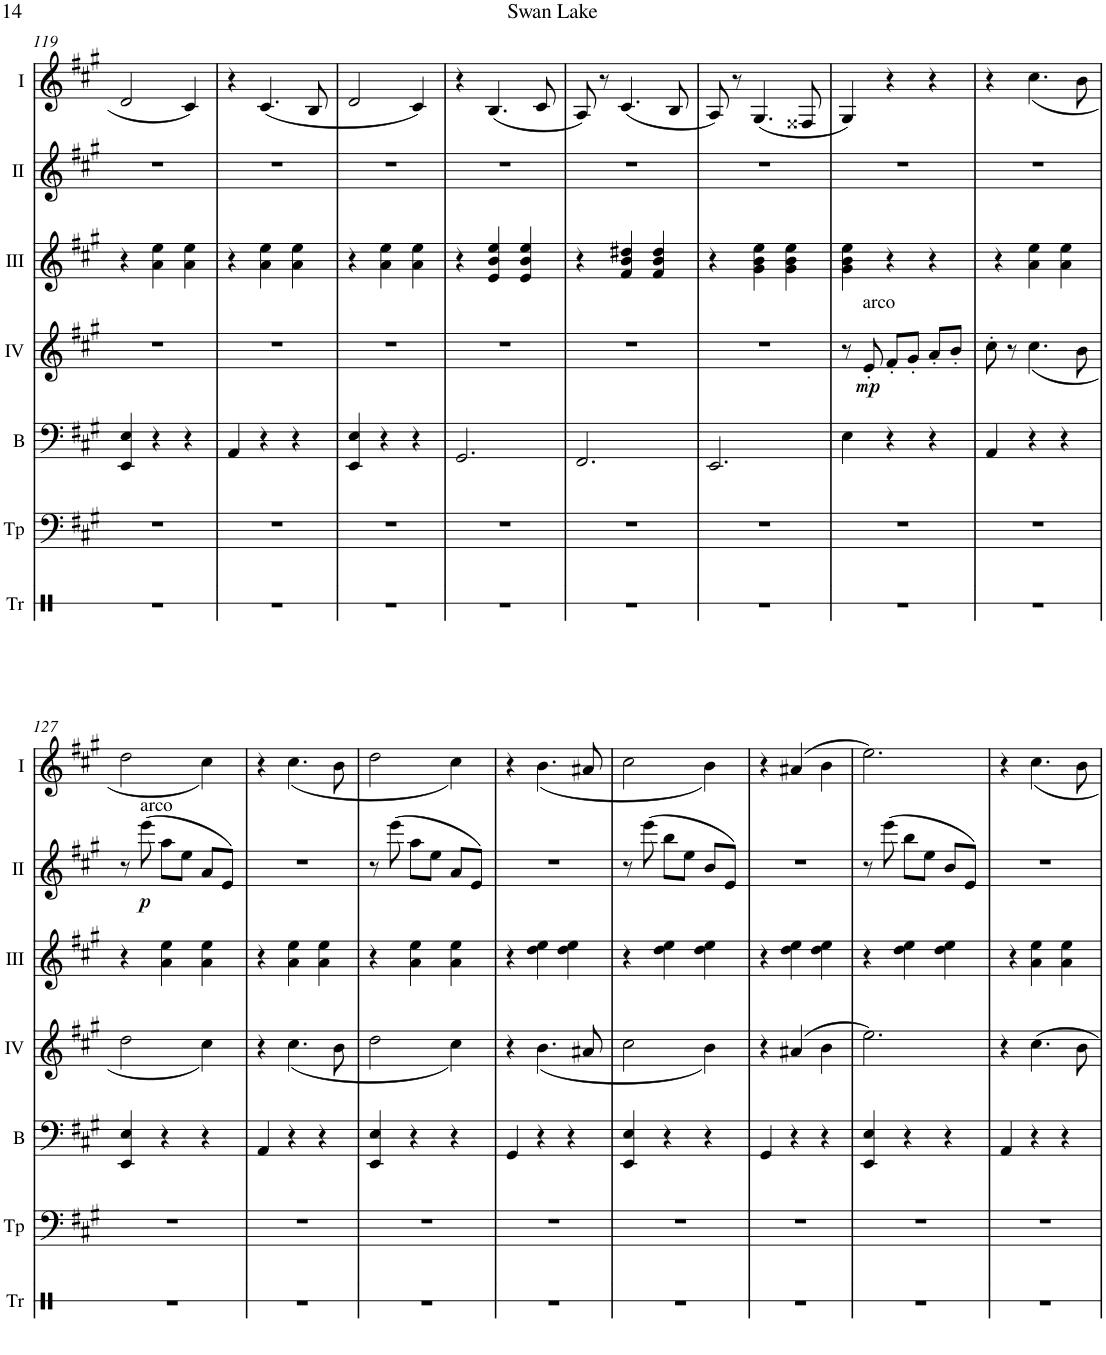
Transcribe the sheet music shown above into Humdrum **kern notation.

**kern	**kern	**kern	**kern	**dynam	**kern	**kern	**dynam	**kern
*part7	*part6	*part5	*part4	*part4	*part3	*part2	*part2	*part1
*staff7	*staff6	*staff5	*staff4	*staff4	*staff3	*staff2	*staff2	*staff1
*I"Triangle	*I"Timp.	*I"Bass	*I"Acc. 4	*	*I"Acc. 3	*I"Acc. 2	*	*I"Acc. 1
*I'Tr	*I'Tp	*I'B	*	*	*	*	*	*
!!LO:PB:g=z
*clefX	*clefF4	*clefF4	*clefG2	*	*clefG2	*clefG2	*	*clefG2
*	*	*Trd7c12	*Trd7c12	*	*Trd7c12	*	*	*
*k[]	*k[f#c#g#]	*k[f#c#g#]	*k[f#c#g#]	*	*k[f#c#g#]	*k[f#c#g#]	*	*k[f#c#g#]
*M3/4	*M3/4	*M3/4	*M3/4	*	*M3/4	*M3/4	*	*M3/4
=119	=119	=119	=119	=119	=119	=119	=119	=119
2.r	2.r	4EE/ 4E/	2.r	.	4r	2.r	.	2d/
.	.	4r	.	.	4a\ 4ee\	.	.	.
.	.	4r	.	.	4a\ 4ee\	.	.	4c#/
=120	=120	=120	=120	=120	=120	=120	=120	=120
2.r	2.r	4AA/	2.r	.	4r	2.r	.	4r
.	.	4r	.	.	4a\ 4ee\	.	.	(<4.c#/
.	.	4r	.	.	4a\ 4ee\	.	.	.
.	.	.	.	.	.	.	.	8B/
=121	=121	=121	=121	=121	=121	=121	=121	=121
2.r	2.r	4EE/ 4E/	2.r	.	4r	2.r	.	2d/
.	.	4r	.	.	4a\ 4ee\	.	.	.
.	.	4r	.	.	4a\ 4ee\	.	.	4c#/)
=122	=122	=122	=122	=122	=122	=122	=122	=122
2.r	2.r	2.GG#/	2.r	.	4r	2.r	.	4r
.	.	.	.	.	4e/ 4b/ 4ee/	.	.	(4.B/
.	.	.	.	.	4e/ 4b/ 4ee/	.	.	.
.	.	.	.	.	.	.	.	8c#/
=123	=123	=123	=123	=123	=123	=123	=123	=123
2.r	2.r	2.FF#/	2.r	.	4r	2.r	.	8A/)
.	.	.	.	.	.	.	.	8r
.	.	.	.	.	4f#/ 4b/ 4dd#X/	.	.	(4.c#/
.	.	.	.	.	4f#/ 4b/ 4dd#/	.	.	.
.	.	.	.	.	.	.	.	8B/
=124	=124	=124	=124	=124	=124	=124	=124	=124
2.r	2.r	2.EE/	2.r	.	4r	2.r	.	8A/)
.	.	.	.	.	.	.	.	8r
.	.	.	.	.	4g#\ 4b\ 4ee\	.	.	(4.G#/
.	.	.	.	.	4g#\ 4b\ 4ee\	.	.	.
.	.	.	.	.	.	.	.	8F##X/
=125	=125	=125	=125	=125	=125	=125	=125	=125
2.r	2.r	4E\	8r	.	4g#\ 4b\ 4ee\	2.r	.	4G#/)
!	!	!	!LO:TX:a:t=arco	!	!	!	!	!
!	!	!	!	!LO:DY:b	!	!	!	!
.	.	.	8e'/	mp	.	.	.	.
.	.	4r	8f#'/L	.	4r	.	.	4r
.	.	.	8g#'/J	.	.	.	.	.
.	.	4r	8a'/L	.	4r	.	.	4r
.	.	.	8b'/J	.	.	.	.	.
=126	=126	=126	=126	=126	=126	=126	=126	=126
2.r	2.r	4AA/	8cc#'\	.	4r	2.r	.	4r
.	.	.	8r	.	.	.	.	.
.	.	4r	(<4.cc#\	.	4a\ 4ee\	.	.	(<4.cc#\
.	.	4r	.	.	4a\ 4ee\	.	.	.
.	.	.	8b\	.	.	.	.	8b\
!!LO:LB:g=z
=127	=127	=127	=127	=127	=127	=127	=127	=127
2.r	2.r	4EE/ 4E/	2dd\	.	4r	8r	.	2dd\
!	!	!	!	!	!	!LO:TX:a:t=arco	!	!
!	!	!	!	!	!	!	!LO:DY:b	!
.	.	.	.	.	.	(8eee\	p	.
.	.	4r	.	.	4a\ 4ee\	8aa\L	.	.
.	.	.	.	.	.	8ee\J	.	.
.	.	4r	4cc#\)	.	4a\ 4ee\	8a/L	.	4cc#\)
.	.	.	.	.	.	8e/J)	.	.
=128	=128	=128	=128	=128	=128	=128	=128	=128
2.r	2.r	4AA/	4r	.	4r	2.r	.	4r
.	.	4r	(<4.cc#\	.	4a\ 4ee\	.	.	(<4.cc#\
.	.	4r	.	.	4a\ 4ee\	.	.	.
.	.	.	8b\	.	.	.	.	8b\
=129	=129	=129	=129	=129	=129	=129	=129	=129
2.r	2.r	4EE/ 4E/	2dd\	.	4r	8r	.	2dd\
.	.	.	.	.	.	(8eee\	.	.
.	.	4r	.	.	4a\ 4ee\	8aa\L	.	.
.	.	.	.	.	.	8ee\J	.	.
.	.	4r	4cc#\)	.	4a\ 4ee\	8a/L	.	4cc#\)
.	.	.	.	.	.	8e/J)	.	.
=130	=130	=130	=130	=130	=130	=130	=130	=130
2.r	2.r	4GG#/	4r	.	4r	2.r	.	4r
.	.	4r	(<4.b\	.	4dd\ 4ee\	.	.	(<4.b\
.	.	4r	.	.	4dd\ 4ee\	.	.	.
.	.	.	8a#X/	.	.	.	.	8a#X/
=131	=131	=131	=131	=131	=131	=131	=131	=131
2.r	2.r	4EE/ 4E/	2cc#\	.	4r	8r	.	2cc#\
.	.	.	.	.	.	(8eee\	.	.
.	.	4r	.	.	4dd\ 4ee\	8bb\L	.	.
.	.	.	.	.	.	8ee\J	.	.
.	.	4r	4b\)	.	4dd\ 4ee\	8b/L	.	4b\)
.	.	.	.	.	.	8e/J)	.	.
=132	=132	=132	=132	=132	=132	=132	=132	=132
2.r	2.r	4GG#/	4r	.	4r	2.r	.	4r
.	.	4r	(4a#X/	.	4dd\ 4ee\	.	.	(4a#X/
.	.	4r	4b\	.	4dd\ 4ee\	.	.	4b\
=133	=133	=133	=133	=133	=133	=133	=133	=133
2.r	2.r	4EE/ 4E/	2.ee\)	.	4r	8r	.	2.ee\)
.	.	.	.	.	.	(8eee\	.	.
.	.	4r	.	.	4dd\ 4ee\	8bb\L	.	.
.	.	.	.	.	.	8ee\J	.	.
.	.	4r	.	.	4dd\ 4ee\	8b/L	.	.
.	.	.	.	.	.	8e/J)	.	.
=134	=134	=134	=134	=134	=134	=134	=134	=134
2.r	2.r	4AA/	4r	.	4r	2.r	.	4r
.	.	4r	4.cc#\	.	4a\ 4ee\	.	.	4.cc#\
.	.	4r	.	.	4a\ 4ee\	.	.	.
.	.	.	8b\	.	.	.	.	8b\
=	=	=	=	=	=	=	=	=
*-	*-	*-	*-	*-	*-	*-	*-	*-
